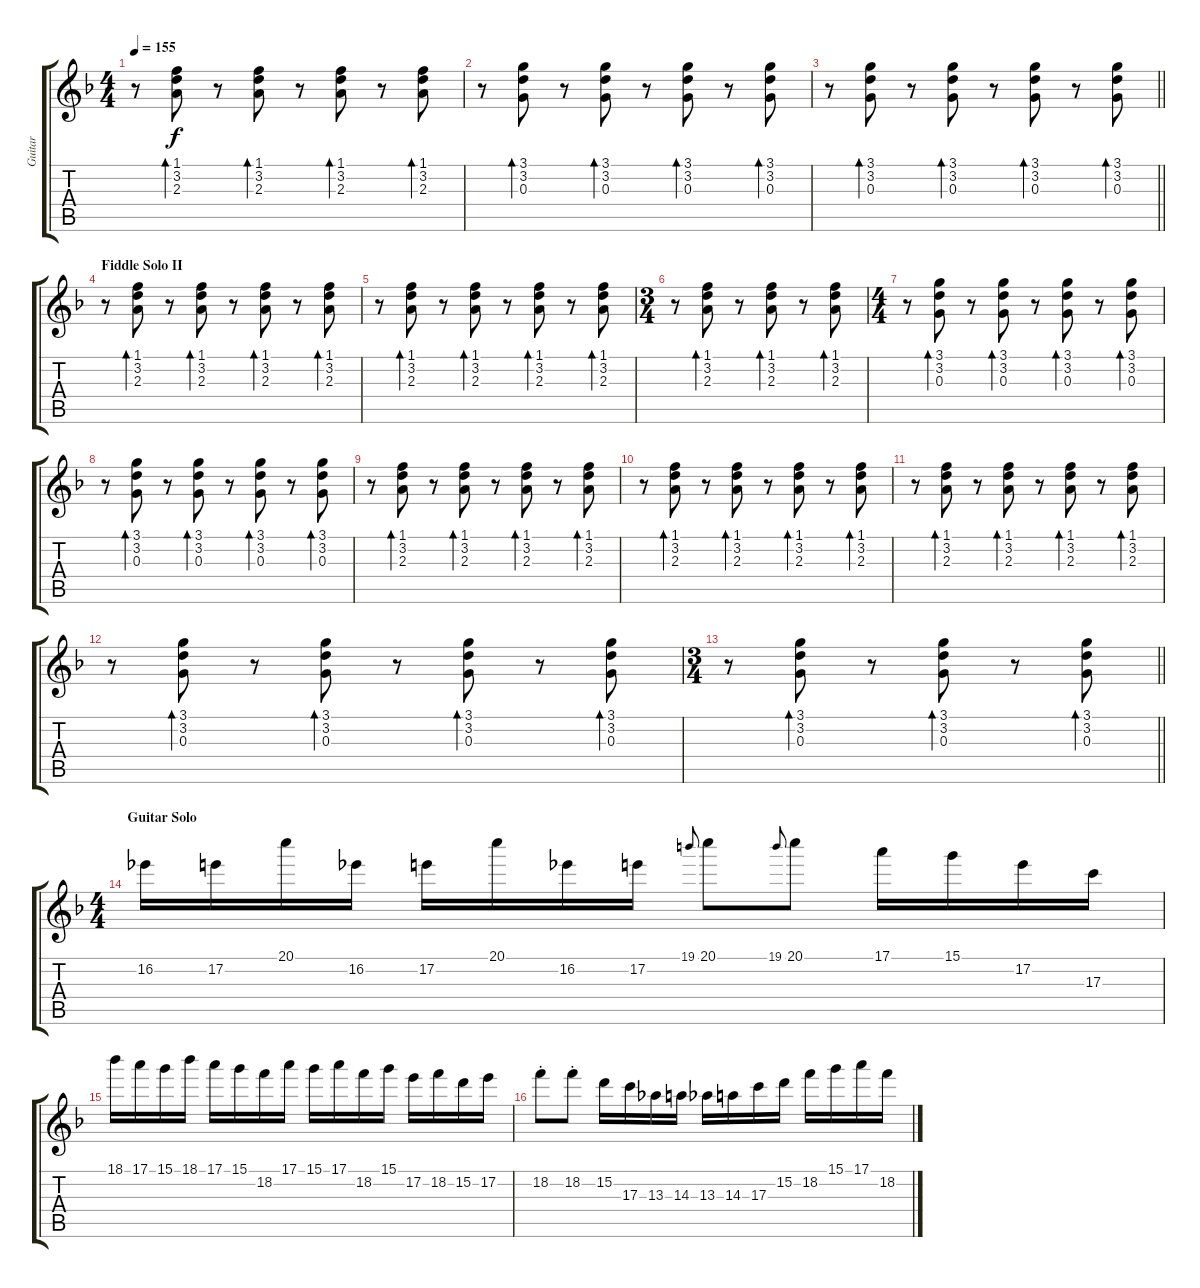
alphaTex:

\track ("Guitar" "Guitar") {instrument acousticguitarnylon}
\staff {score tabs}
\tuning (E4 B3 G3 D3 A2 E2) {hide}
\ts (4 4)
\tempo 155
\clef g2
\ks dminor
r.8{dy f} (1.1 3.2 2.3).8{bd 240} r.8 (1.1 3.2 2.3).8{bd 240} r.8 (1.1 3.2 2.3).8{bd 240} r.8 (1.1 3.2 2.3).8{bd 240} |
r.8 (3.1 3.2 0.3).8{bd 240} r.8 (3.1 3.2 0.3).8{bd 240} r.8 (3.1 3.2 0.3).8{bd 240} r.8 (3.1 3.2 0.3).8{bd 240} |
\barLineRight lightlight
r.8 (3.1 3.2 0.3).8{bd 240} r.8 (3.1 3.2 0.3).8{bd 240} r.8 (3.1 3.2 0.3).8{bd 240} r.8 (3.1 3.2 0.3).8{bd 240} |
\section ("" "Fiddle Solo II")
r.8 (1.1 3.2 2.3).8{bd 240} r.8 (1.1 3.2 2.3).8{bd 240} r.8 (1.1 3.2 2.3).8{bd 240} r.8 (1.1 3.2 2.3).8{bd 240} |
r.8 (1.1 3.2 2.3).8{bd 240} r.8 (1.1 3.2 2.3).8{bd 240} r.8 (1.1 3.2 2.3).8{bd 240} r.8 (1.1 3.2 2.3).8{bd 240} |
\ts (3 4)
r.8 (1.1 3.2 2.3).8{bd 240} r.8 (1.1 3.2 2.3).8{bd 240} r.8 (1.1 3.2 2.3).8{bd 240} |
\ts (4 4)
r.8 (3.1 3.2 0.3).8{bd 240} r.8 (3.1 3.2 0.3).8{bd 240} r.8 (3.1 3.2 0.3).8{bd 240} r.8 (3.1 3.2 0.3).8{bd 240} |
r.8 (3.1 3.2 0.3).8{bd 240} r.8 (3.1 3.2 0.3).8{bd 240} r.8 (3.1 3.2 0.3).8{bd 240} r.8 (3.1 3.2 0.3).8{bd 240} |
r.8 (1.1 3.2 2.3).8{bd 240} r.8 (1.1 3.2 2.3).8{bd 240} r.8 (1.1 3.2 2.3).8{bd 240} r.8 (1.1 3.2 2.3).8{bd 240} |
r.8 (1.1 3.2 2.3).8{bd 240} r.8 (1.1 3.2 2.3).8{bd 240} r.8 (1.1 3.2 2.3).8{bd 240} r.8 (1.1 3.2 2.3).8{bd 240} |
r.8 (1.1 3.2 2.3).8{bd 240} r.8 (1.1 3.2 2.3).8{bd 240} r.8 (1.1 3.2 2.3).8{bd 240} r.8 (1.1 3.2 2.3).8{bd 240} |
r.8 (3.1 3.2 0.3).8{bd 240} r.8 (3.1 3.2 0.3).8{bd 240} r.8 (3.1 3.2 0.3).8{bd 240} r.8 (3.1 3.2 0.3).8{bd 240} |
\ts (3 4)
\barLineRight lightlight
r.8 (3.1 3.2 0.3).8{bd 240} r.8 (3.1 3.2 0.3).8{bd 240} r.8 (3.1 3.2 0.3).8{bd 240} |
\ts (4 4)
\section ("" "Guitar Solo")
16.2.16 17.2.16 20.1.16 16.2.16 17.2.16 20.1.16 16.2.16 17.2.16 19.1.8{gr onbeat} 20.1.8 19.1.8{gr onbeat} 20.1.8 17.1.16 15.1.16 17.2.16 17.3.16 |
18.1.16 17.1.16 15.1.16 18.1.16 17.1.16 15.1.16 18.2.16 17.1.16 15.1.16 17.1.16 18.2.16 15.1.16 17.2.16 18.2.16 15.2.16 17.2.16 |
18.2{st}.8 18.2{st}.8 15.2.16 17.3.16 13.3.16 14.3.16 13.3.16 14.3.16 17.3.16 15.2.16 18.2.16 15.1.16 17.1.16 18.2.16
